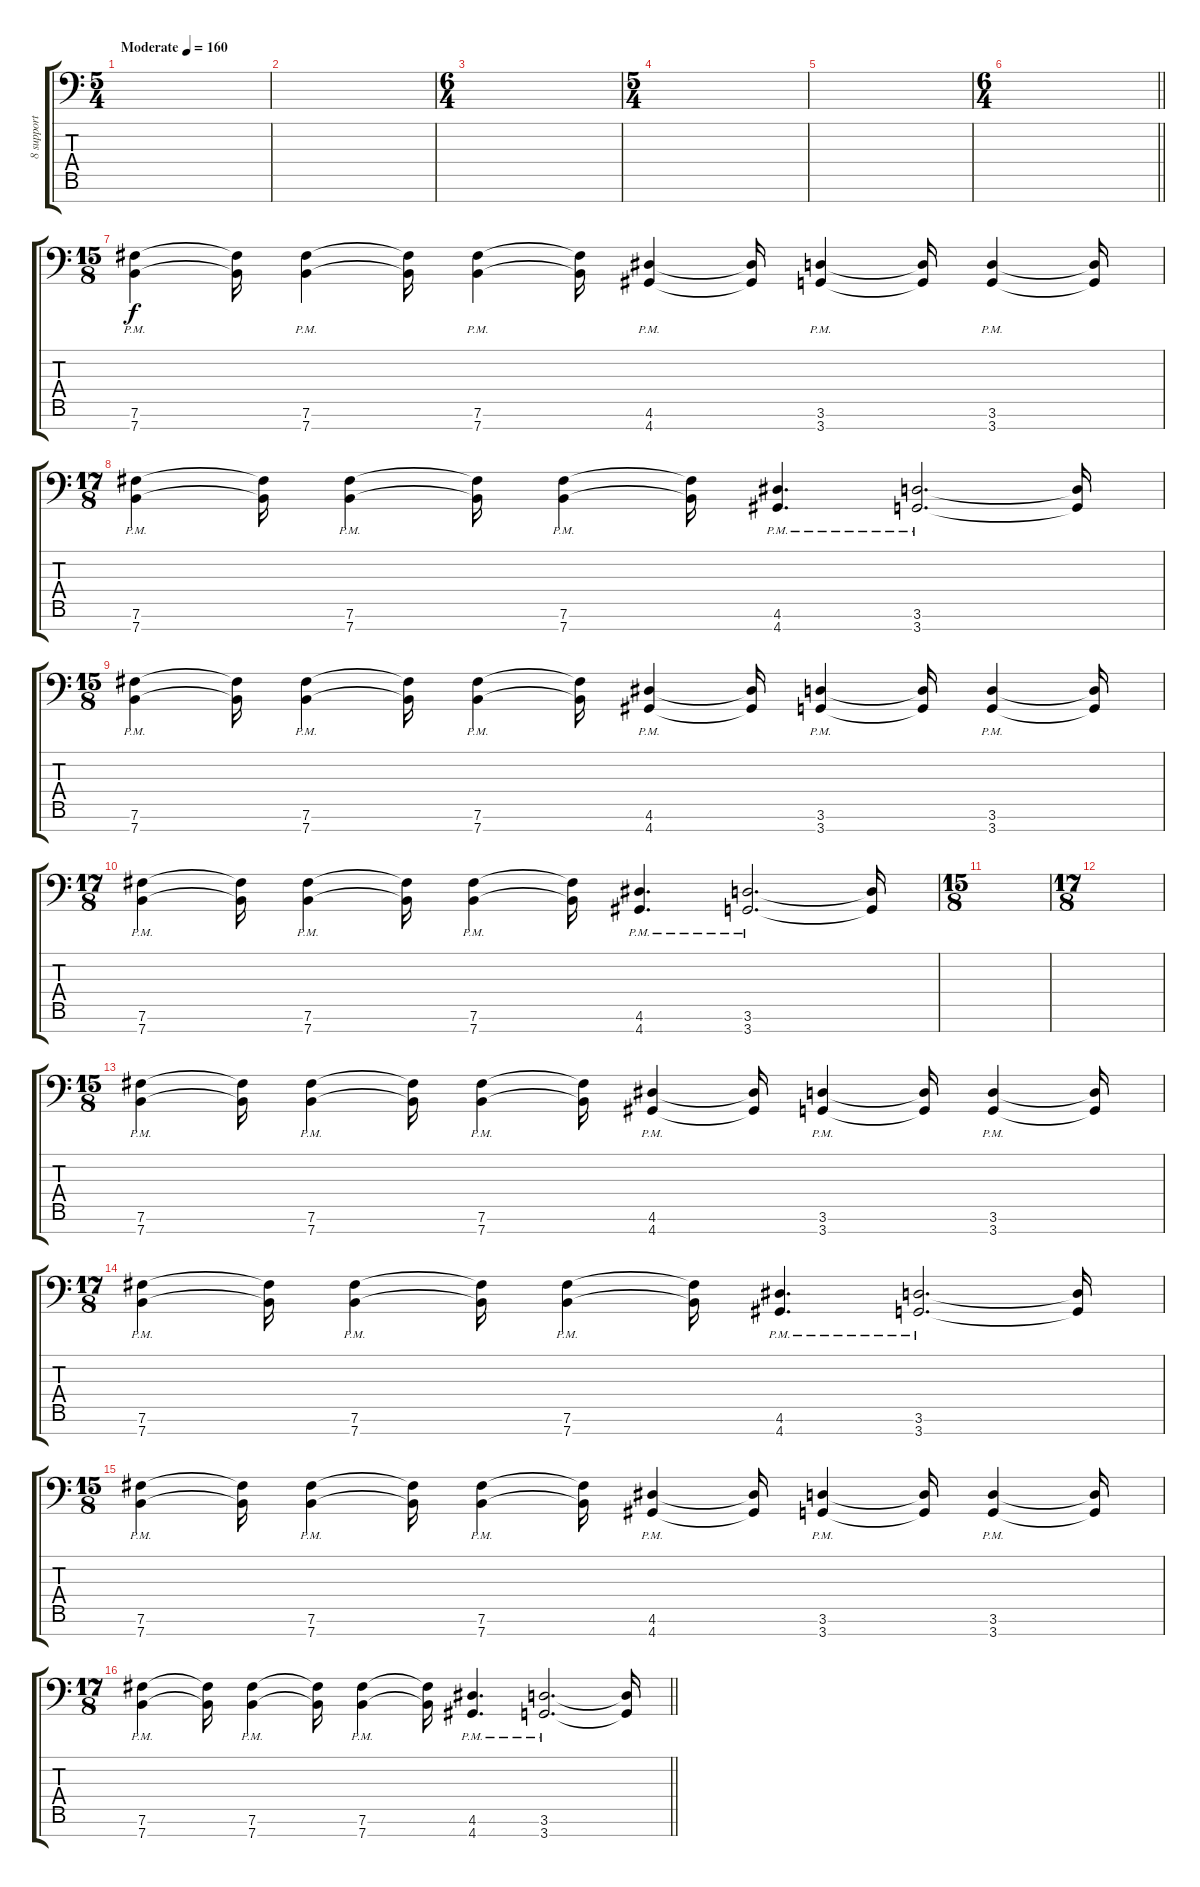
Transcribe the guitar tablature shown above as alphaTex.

\track ("8 support" "8 support") {instrument distortionguitar}
\staff {score tabs}
\tuning (B3 G3 D3 A2 E2 B1 E1) {hide}
\ts (5 4)
\section ("" "")
\tempo (160 "Moderate")
\clef f4
\ks c
|
|
\ts (6 4)
|
\ts (5 4)
|
|
\ts (6 4)
\barLineRight lightlight
|
\ts (15 8)
\section ("" "")
(7.6{pm} 7.7{pm}).4{volume 11} (7.6{t} 7.7{t}).16 (7.6{pm} 7.7{pm}).4 (7.6{t} 7.7{t}).16 (7.6{pm} 7.7{pm}).4 (7.6{t} 7.7{t}).16 (4.6{pm} 4.7{pm}).4 (4.6{t} 4.7{t}).16 (3.6{pm} 3.7{pm}).4 (3.6{t} 3.7{t}).16 (3.6{pm} 3.7{pm}).4 (3.6{t} 3.7{t}).16 |
\ts (17 8)
(7.6{pm} 7.7{pm}).4 (7.6{t} 7.7{t}).16 (7.6{pm} 7.7{pm}).4 (7.6{t} 7.7{t}).16 (7.6{pm} 7.7{pm}).4 (7.6{t} 7.7{t}).16 (4.6{pm} 4.7{pm}).4{d} (3.6{pm} 3.7{pm}).2{d} (3.6{t} 3.7{t}).16 |
\ts (15 8)
(7.6{pm} 7.7{pm}).4 (7.6{t} 7.7{t}).16 (7.6{pm} 7.7{pm}).4 (7.6{t} 7.7{t}).16 (7.6{pm} 7.7{pm}).4 (7.6{t} 7.7{t}).16 (4.6{pm} 4.7{pm}).4 (4.6{t} 4.7{t}).16 (3.6{pm} 3.7{pm}).4 (3.6{t} 3.7{t}).16 (3.6{pm} 3.7{pm}).4 (3.6{t} 3.7{t}).16 |
\ts (17 8)
(7.6{pm} 7.7{pm}).4 (7.6{t} 7.7{t}).16 (7.6{pm} 7.7{pm}).4 (7.6{t} 7.7{t}).16 (7.6{pm} 7.7{pm}).4 (7.6{t} 7.7{t}).16 (4.6{pm} 4.7{pm}).4{d} (3.6{pm} 3.7{pm}).2{d} (3.6{t} 3.7{t}).16 |
\ts (15 8)
|
\ts (17 8)
|
\ts (15 8)
(7.6{pm} 7.7{pm}).4{volume 13} (7.6{t} 7.7{t}).16 (7.6{pm} 7.7{pm}).4 (7.6{t} 7.7{t}).16 (7.6{pm} 7.7{pm}).4 (7.6{t} 7.7{t}).16 (4.6{pm} 4.7{pm}).4 (4.6{t} 4.7{t}).16 (3.6{pm} 3.7{pm}).4 (3.6{t} 3.7{t}).16 (3.6{pm} 3.7{pm}).4 (3.6{t} 3.7{t}).16 |
\ts (17 8)
(7.6{pm} 7.7{pm}).4 (7.6{t} 7.7{t}).16 (7.6{pm} 7.7{pm}).4 (7.6{t} 7.7{t}).16 (7.6{pm} 7.7{pm}).4 (7.6{t} 7.7{t}).16 (4.6{pm} 4.7{pm}).4{d} (3.6{pm} 3.7{pm}).2{d} (3.6{t} 3.7{t}).16 |
\ts (15 8)
(7.6{pm} 7.7{pm}).4{volume 13} (7.6{t} 7.7{t}).16 (7.6{pm} 7.7{pm}).4 (7.6{t} 7.7{t}).16 (7.6{pm} 7.7{pm}).4 (7.6{t} 7.7{t}).16 (4.6{pm} 4.7{pm}).4 (4.6{t} 4.7{t}).16 (3.6{pm} 3.7{pm}).4 (3.6{t} 3.7{t}).16 (3.6{pm} 3.7{pm}).4 (3.6{t} 3.7{t}).16 |
\ts (17 8)
\barLineRight lightlight
(7.6{pm} 7.7{pm}).4 (7.6{t} 7.7{t}).16 (7.6{pm} 7.7{pm}).4 (7.6{t} 7.7{t}).16 (7.6{pm} 7.7{pm}).4 (7.6{t} 7.7{t}).16 (4.6{pm} 4.7{pm}).4{d} (3.6{pm} 3.7{pm}).2{d} (3.6{t} 3.7{t}).16
